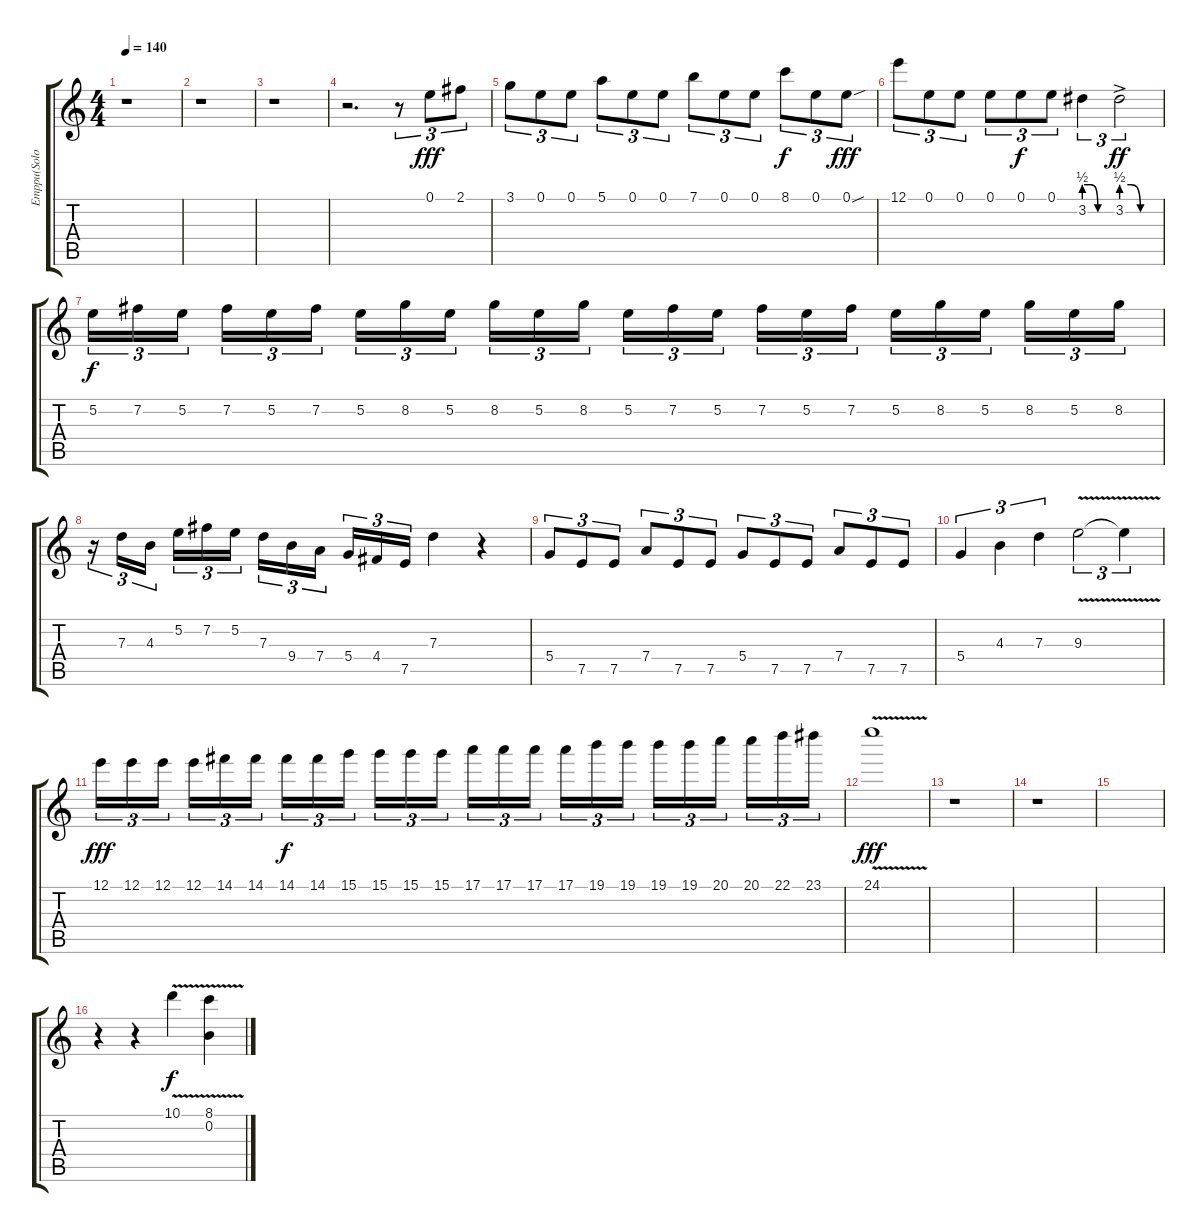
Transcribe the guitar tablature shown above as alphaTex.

\track ("Emppu(Solo Guitar)" "Emppu(Solo") {instrument distortionguitar}
\staff {score tabs}
\tuning (E4 B3 G3 D3 A2 E2) {hide}
\ts (4 4)
\tempo 140
\clef g2
\ks c
r.1{dy fff} |
r.1 |
r.1 |
r.2{d} r.8{tu (3 2)} 0.1.8{tu (3 2)} 2.1.8{tu (3 2)} |
3.1.8{tu (3 2)} 0.1.8{tu (3 2)} 0.1.8{tu (3 2)} 5.1.8{tu (3 2)} 0.1.8{tu (3 2)} 0.1.8{tu (3 2)} 7.1.8{tu (3 2)} 0.1.8{tu (3 2)} 0.1.8{tu (3 2)} 8.1.8{tu (3 2) dy f} 0.1.8{tu (3 2)} 0.1{sou}.8{tu (3 2) dy fff} |
12.1.8{tu (3 2)} 0.1.8{tu (3 2)} 0.1.8{tu (3 2)} 0.1.8{tu (3 2)} 0.1.8{tu (3 2) dy f} 0.1.8{tu (3 2)} 3.2{be (custom 0 2 15 2 30 0 60 0)}.4{tu (3 2)} 3.2{be (custom 0 2 15 2 30 0 60 0) ac}.2{tu (3 2) dy ff} |
5.2.16{tu (3 2) dy f} 7.2.16{tu (3 2)} 5.2.16{tu (3 2) beam splitsecondary} 7.2.16{tu (3 2)} 5.2.16{tu (3 2)} 7.2.16{tu (3 2)} 5.2.16{tu (3 2)} 8.2.16{tu (3 2)} 5.2.16{tu (3 2) beam splitsecondary} 8.2.16{tu (3 2)} 5.2.16{tu (3 2)} 8.2.16{tu (3 2)} 5.2.16{tu (3 2)} 7.2.16{tu (3 2)} 5.2.16{tu (3 2) beam splitsecondary} 7.2.16{tu (3 2)} 5.2.16{tu (3 2)} 7.2.16{tu (3 2)} 5.2.16{tu (3 2)} 8.2.16{tu (3 2)} 5.2.16{tu (3 2) beam splitsecondary} 8.2.16{tu (3 2)} 5.2.16{tu (3 2)} 8.2.16{tu (3 2)} |
r.16{tu (3 2)} 7.3.16{tu (3 2)} 4.3.16{tu (3 2) beam splitsecondary} 5.2.16{tu (3 2)} 7.2.16{tu (3 2)} 5.2.16{tu (3 2)} 7.3.16{tu (3 2)} 9.4.16{tu (3 2)} 7.4.16{tu (3 2) beam splitsecondary} 5.4.16{tu (3 2)} 4.4.16{tu (3 2)} 7.5.16{tu (3 2)} 7.3.4 r.4 |
5.4.8{tu (3 2)} 7.5.8{tu (3 2)} 7.5.8{tu (3 2)} 7.4.8{tu (3 2)} 7.5.8{tu (3 2)} 7.5.8{tu (3 2)} 5.4.8{tu (3 2)} 7.5.8{tu (3 2)} 7.5.8{tu (3 2)} 7.4.8{tu (3 2)} 7.5.8{tu (3 2)} 7.5.8{tu (3 2)} |
5.4.4{tu (3 2)} 4.3.4{tu (3 2)} 7.3.4{tu (3 2)} 9.3{v}.2{tu (3 2)} 9.3{t}.4{tu (3 2)} |
12.1.16{tu (3 2) dy fff} 12.1.16{tu (3 2)} 12.1.16{tu (3 2) beam splitsecondary} 12.1.16{tu (3 2)} 14.1.16{tu (3 2)} 14.1.16{tu (3 2)} 14.1.16{tu (3 2) dy f} 14.1.16{tu (3 2)} 15.1.16{tu (3 2) beam splitsecondary} 15.1.16{tu (3 2)} 15.1.16{tu (3 2)} 15.1.16{tu (3 2)} 17.1.16{tu (3 2)} 17.1.16{tu (3 2)} 17.1.16{tu (3 2) beam splitsecondary} 17.1.16{tu (3 2)} 19.1.16{tu (3 2)} 19.1.16{tu (3 2)} 19.1.16{tu (3 2)} 19.1.16{tu (3 2)} 20.1.16{tu (3 2) beam splitsecondary} 20.1.16{tu (3 2)} 22.1.16{tu (3 2)} 23.1.16{tu (3 2)} |
24.1{v}.1{dy fff} |
r.1 |
r.1 |
|
r.4 r.4 10.1{v}.4{dy f} (8.1 0.2{v}).4
